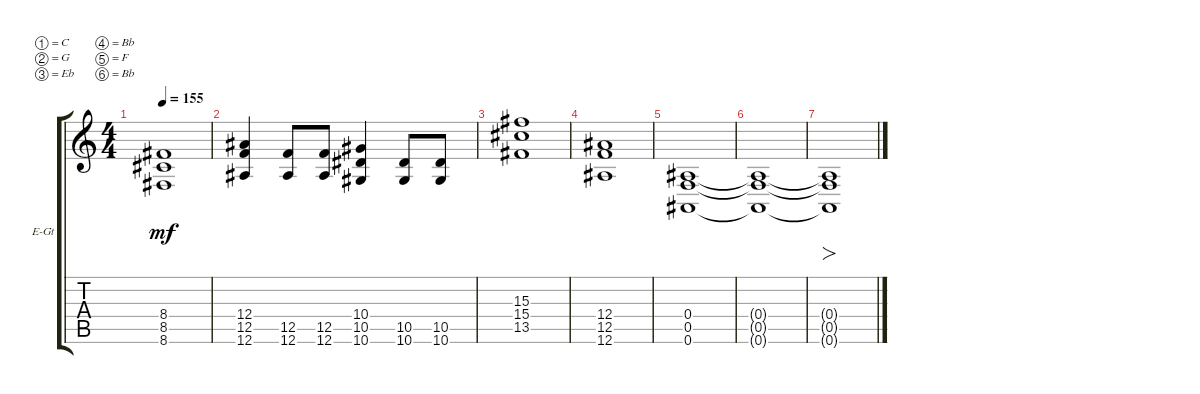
\defaultSystemsLayout 4
\bracketExtendMode groupsimilarinstruments
\firstSystemTrackNameOrientation horizontal
\otherSystemsTrackNameOrientation horizontal
\track ("Rythm Guitar" "E-Gt") {instrument distortionguitar}
\staff {score tabs}
\tuning (C4 G3 Eb3 Bb2 F2 Bb1)
\ts (4 4)
\tempo 155
\clef g2
\ks c
(8.6{t} 8.5{t} 8.4{t}).1{dy mf} |
(12.6 12.5 12.4).4 (12.6 12.5).8 (12.5 12.6).8 (10.6 10.5 10.4).4 (10.6 10.5).8 (10.6 10.5).8 |
(15.4 13.5 15.3).1 |
(12.6 12.5 12.4).1 |
(0.6 0.5 0.4).1 |
(0.6{t} 0.5{t} 0.4{t}).1 |
(0.6{t} 0.5{t} 0.4{t}).1{fo}
